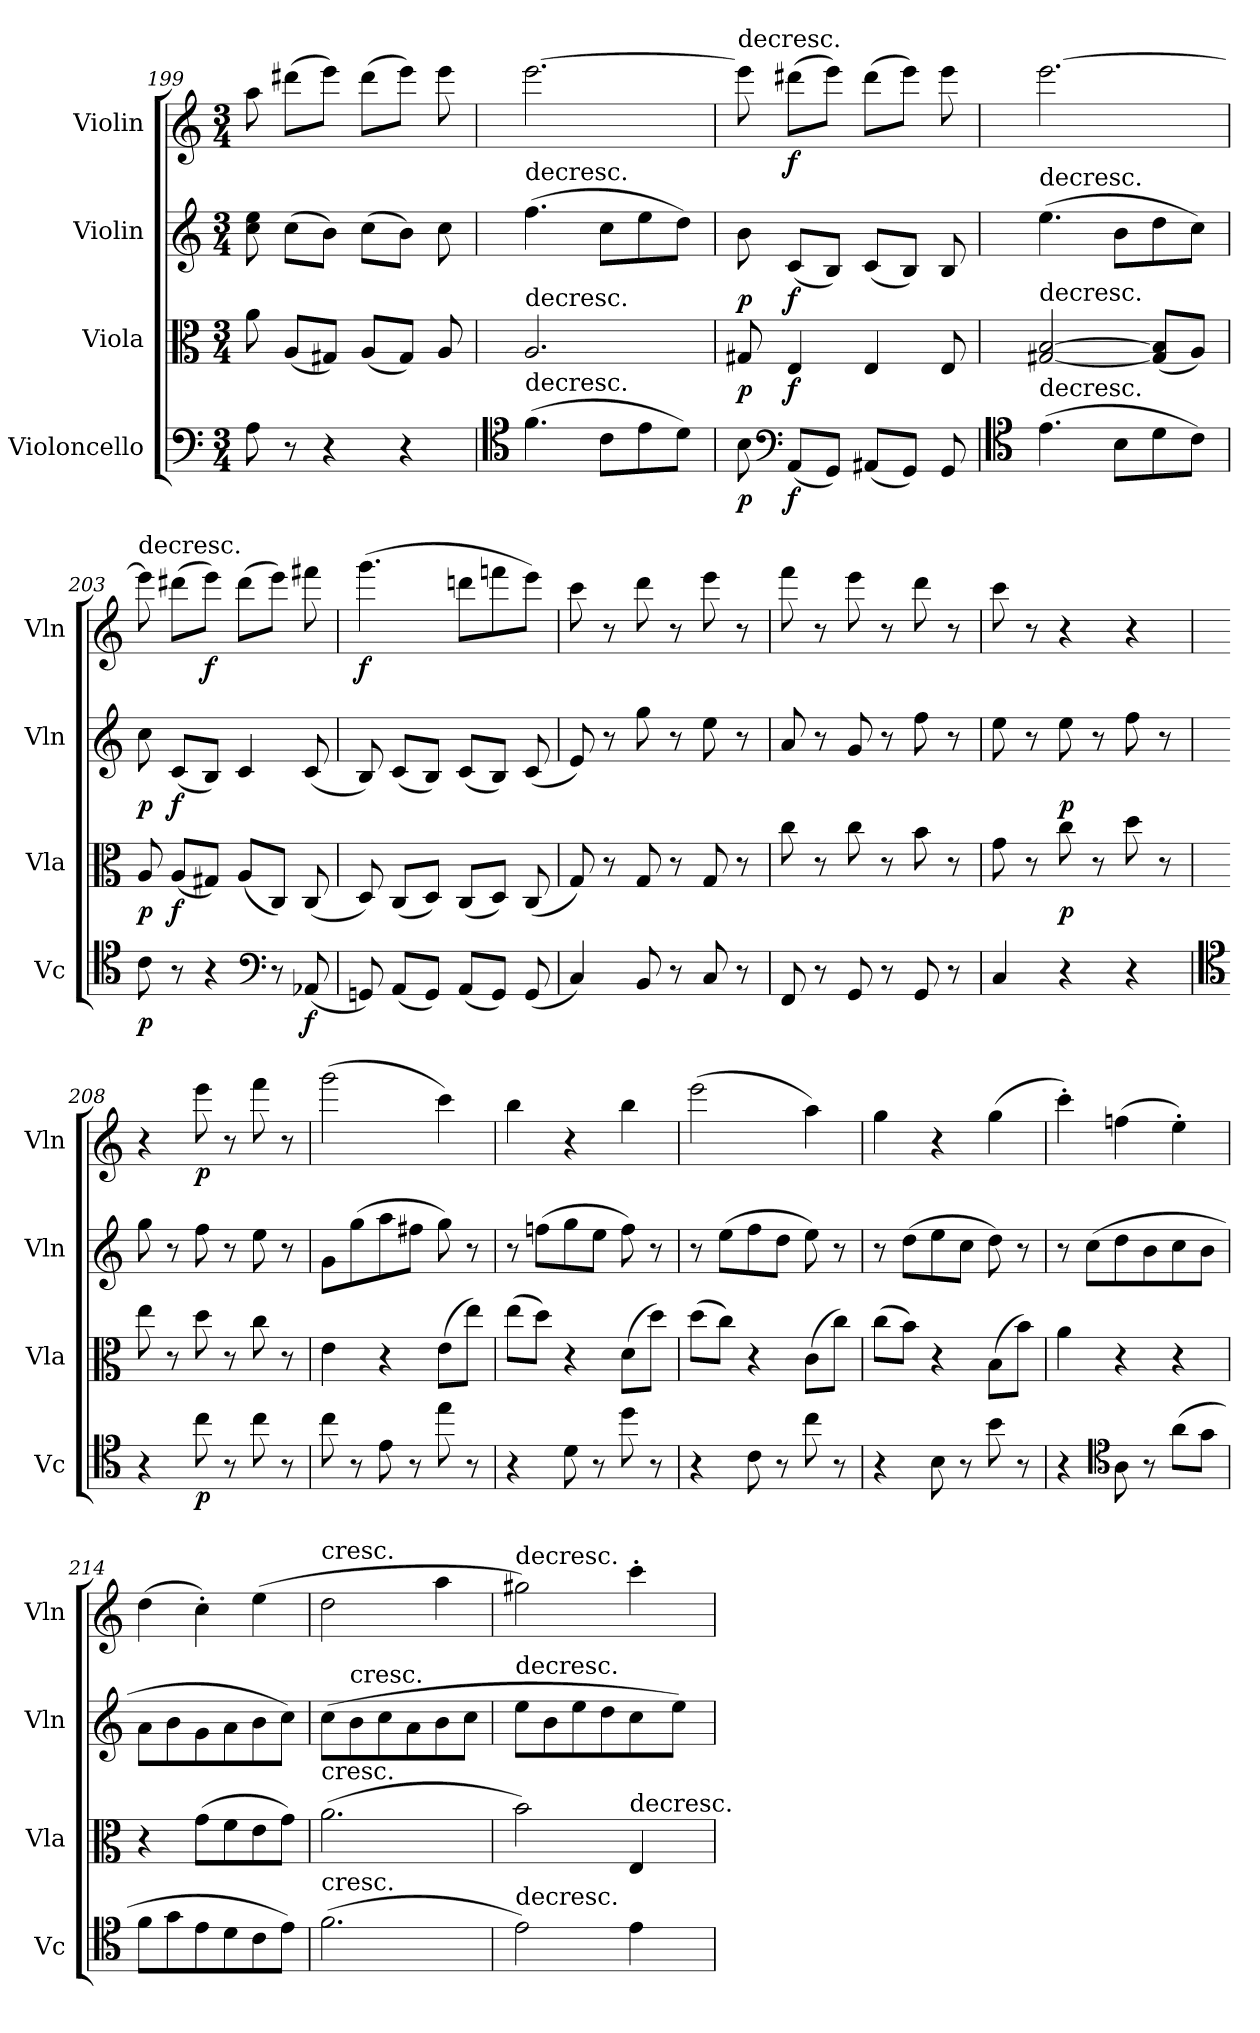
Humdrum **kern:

**kern	**dynam	**kern	**dynam	**kern	**dynam	**kern	**dynam
*part4	*part4	*part3	*part3	*part2	*part2	*part1	*part1
*staff4	*staff4	*staff3	*staff3	*staff2	*staff2	*staff1	*staff1
*I"Violoncello	*	*I"Viola	*	*I"Violin	*	*I"Violin	*
*I'Vc	*	*I'Vla	*	*I'Vln	*	*I'Vln	*
*clefF4	*	*clefC3	*	*clefG2	*	*clefG2	*
*k[]	*	*k[]	*	*k[]	*	*k[]	*
*a:	*	*a:	*	*a:	*	*a:	*
*M3/4	*	*M3/4	*	*M3/4	*	*M3/4	*
=199	=199	=199	=199	=199	=199	=199	=199
8A\	.	8a\	.	8cc\ 8ee\	.	8aa\	.
8r	.	(8A/L	.	(8cc\L	.	(8ddd#X\L	.
4r	.	8G#X/J)	.	8b\J)	.	8eee\J)	.
.	.	(8A/L	.	(8cc\L	.	(8ddd#\L	.
4r	.	8G#/J)	.	8b\J)	.	8eee\J)	.
.	.	8A/	.	8cc\	.	8eee\	.
=200	=200	=200	=200	=200	=200	=200	=200
*clefC4	*	*	*	*	*	*	*
!	!	!	!	!LO:TX:t=decresc.	!	!	!
!	!	!LO:TX:t=decresc.	!	!	!	!	!
!LO:TX:t=decresc.	!	!	!	!	!	!	!
(4.f\	.	2.A/	.	(4.ff\	.	[2.eee\	.
8c\L	.	.	.	8cc\L	.	.	.
8e\	.	.	.	8ee\	.	.	.
8d\J)	.	.	.	8dd\J)	.	.	.
=201	=201	=201	=201	=201	=201	=201	=201
!	!	!	!	!	!	!LO:TX:t=decresc.	!
8B\	p	8G#X/	p	8b\	p	8eee\]	.
*clefF4	*	*	*	*	*	*	*
(8AA/L	f	4E/	f	(8c/L	f	(8ddd#X\L	f
8GG/J)	.	.	.	8B/J)	.	8eee\J)	.
(8AA#X/L	.	4E/	.	(8c/L	.	(8ddd#\L	.
8GG/J)	.	.	.	8B/J)	.	8eee\J)	.
8GG/	.	8E/	.	8B/	.	8eee\	.
=202	=202	=202	=202	=202	=202	=202	=202
*clefC4	*	*	*	*	*	*	*
!	!	!	!	!LO:TX:t=decresc.	!	!	!
!	!	!LO:TX:t=decresc.	!	!	!	!	!
!LO:TX:t=decresc.	!	!	!	!	!	!	!
(4.e\	.	[2G#X/ [2B/	.	(4.ee\	.	[2.eee\	.
8B\L	.	.	.	8b\L	.	.	.
8d\	.	(8G#]/ 8B]/L	.	8dd\	.	.	.
8c\J)	.	8A/J)	.	8cc\J)	.	.	.
=203	=203	=203	=203	=203	=203	=203	=203
!	!	!	!	!	!	!LO:TX:t=decresc.	!
8c\	p	8A/	p	8cc\	p	8eee\]	.
8r	.	(8A/L	f	(8c/L	f	(8ddd#X\L	.
4r	.	8G#X/J)	.	8B/J)	.	8eee\J)	f
.	.	(8A/L	.	4c/	.	(8ddd#\L	.
*clefF4	*	*	*	*	*	*	*
8r	.	8C/J)	.	.	.	8eee\J)	.
(8AA-X/	f	(8C/	.	(8c/	.	8fff#X\	.
=204	=204	=204	=204	=204	=204	=204	=204
8GGn/)	.	8D/)	.	8B/)	.	(4.ggg\	f
(8AA/L	.	(8C/L	.	(8c/L	.	.	.
8GG/J)	.	8D/J)	.	8B/J)	.	.	.
(8AA/L	.	(8C/L	.	(8c/L	.	8dddn\L	.
8GG/J)	.	8D/J)	.	8B/J)	.	8fffn\	.
(8GG/	.	(8C/	.	(8c/	.	8eee\J)	.
=205	=205	=205	=205	=205	=205	=205	=205
4C/)	.	8G/)	.	8e/)	.	8ccc\	.
.	.	8r	.	8r	.	8r	.
8BB/	.	8G/	.	8gg\	.	8ddd\	.
8r	.	8r	.	8r	.	8r	.
8C/	.	8G/	.	8ee\	.	8eee\	.
8r	.	8r	.	8r	.	8r	.
=206	=206	=206	=206	=206	=206	=206	=206
8FF/	.	8cc\	.	8a/	.	8fff\	.
8r	.	8r	.	8r	.	8r	.
8GG/	.	8cc\	.	8g/	.	8eee\	.
8r	.	8r	.	8r	.	8r	.
8GG/	.	8b\	.	8ff\	.	8ddd\	.
8r	.	8r	.	8r	.	8r	.
=207	=207	=207	=207	=207	=207	=207	=207
4C/	.	8g\	.	8ee\	.	8ccc\	.
.	.	8r	.	8r	.	8r	.
4r	.	8cc\	p	8ee\	p	4r	.
.	.	8r	.	8r	.	.	.
4r	.	8dd\	.	8ff\	.	4r	.
.	.	8r	.	8r	.	.	.
=208	=208	=208	=208	=208	=208	=208	=208
*clefC4	*	*	*	*	*	*	*
4r	.	8ee\	.	8gg\	.	4r	.
.	.	8r	.	8r	.	.	.
8cc\	p	8dd\	.	8ff\	.	8eee\	p
8r	.	8r	.	8r	.	8r	.
8cc\	.	8cc\	.	8ee\	.	8fff\	.
8r	.	8r	.	8r	.	8r	.
=209	=209	=209	=209	=209	=209	=209	=209
8cc\	.	4e\	.	8g\L	.	(2ggg\	.
8r	.	.	.	(8gg\	.	.	.
8e\	.	4r	.	8aa\	.	.	.
8r	.	.	.	8ff#X\J	.	.	.
8ee\	.	(8e\L	.	8gg\)	.	4ccc\)	.
8r	.	8ee\J)	.	8r	.	.	.
=210	=210	=210	=210	=210	=210	=210	=210
4r	.	(8ee\L	.	8r	.	4bb\	.
.	.	8dd\J)	.	(8ffn\L	.	.	.
8d\	.	4r	.	8gg\	.	4r	.
8r	.	.	.	8ee\J	.	.	.
8dd\	.	(8d\L	.	8ff\)	.	4bb\	.
8r	.	8dd\J)	.	8r	.	.	.
=211	=211	=211	=211	=211	=211	=211	=211
4r	.	(8dd\L	.	8r	.	(2eee\	.
.	.	8cc\J)	.	(8ee\L	.	.	.
8c\	.	4r	.	8ff\	.	.	.
8r	.	.	.	8dd\J	.	.	.
8cc\	.	(8c\L	.	8ee\)	.	4aa\)	.
8r	.	8cc\J)	.	8r	.	.	.
=212	=212	=212	=212	=212	=212	=212	=212
4r	.	(8cc\L	.	8r	.	4gg\	.
.	.	8b\J)	.	(8dd\L	.	.	.
8B\	.	4r	.	8ee\	.	4r	.
8r	.	.	.	8cc\J	.	.	.
8b\	.	(8B\L	.	8dd\)	.	(4gg\	.
8r	.	8b\J)	.	8r	.	.	.
=213	=213	=213	=213	=213	=213	=213	=213
4r	.	4a\	.	8r	.	4ccc'\)	.
.	.	.	.	(8cc\L	.	.	.
*clefC4	*	*	*	*	*	*	*
8A\	.	4r	.	8dd\	.	(4ffn\	.
8r	.	.	.	8b\	.	.	.
(8a\L	.	4r	.	8cc\	.	4ee'\)	.
8g\J	.	.	.	8b\J	.	.	.
=214	=214	=214	=214	=214	=214	=214	=214
8f\L	.	4r	.	8a\L	.	(4dd\	.
8g\	.	.	.	8b\	.	.	.
8e\	.	(8g\L	.	8g\	.	4cc'\)	.
8d\	.	8f\	.	8a\	.	.	.
8c\	.	8e\	.	8b\	.	(4ee\	.
8e\J)	.	8g\J)	.	8cc\J)	.	.	.
=215	=215	=215	=215	=215	=215	=215	=215
!	!	!	!	!	!	!LO:TX:t=cresc.	!
!	!	!LO:TX:t=cresc.	!	!	!	!	!
!LO:TX:t=cresc.	!	!	!	!	!	!	!
(2.f\	.	(2.a\	.	(8cc\L	.	2dd\	.
!	!	!	!	!LO:TX:t=cresc.	!	!	!
.	.	.	.	8b\	.	.	.
.	.	.	.	8cc\	.	.	.
.	.	.	.	8a\	.	.	.
.	.	.	.	8b\	.	4aa\	.
.	.	.	.	8cc\J	.	.	.
=216	=216	=216	=216	=216	=216	=216	=216
!	!	!	!	!	!	!LO:TX:t=decresc.	!
!	!	!	!	!LO:TX:t=decresc.	!	!	!
!LO:TX:t=decresc.	!	!	!	!	!	!	!
2e\)	.	2b\)	.	8ee\L	.	2gg#X\)	.
.	.	.	.	8b\	.	.	.
.	.	.	.	8ee\	.	.	.
.	.	.	.	8dd\	.	.	.
!	!	!LO:TX:t=decresc.	!	!	!	!	!
4e\	.	4E/	.	8cc\	.	4ccc'\	.
.	.	.	.	8ee\J)	.	.	.
=	=	=	=	=	=	=	=
*-	*-	*-	*-	*-	*-	*-	*-
